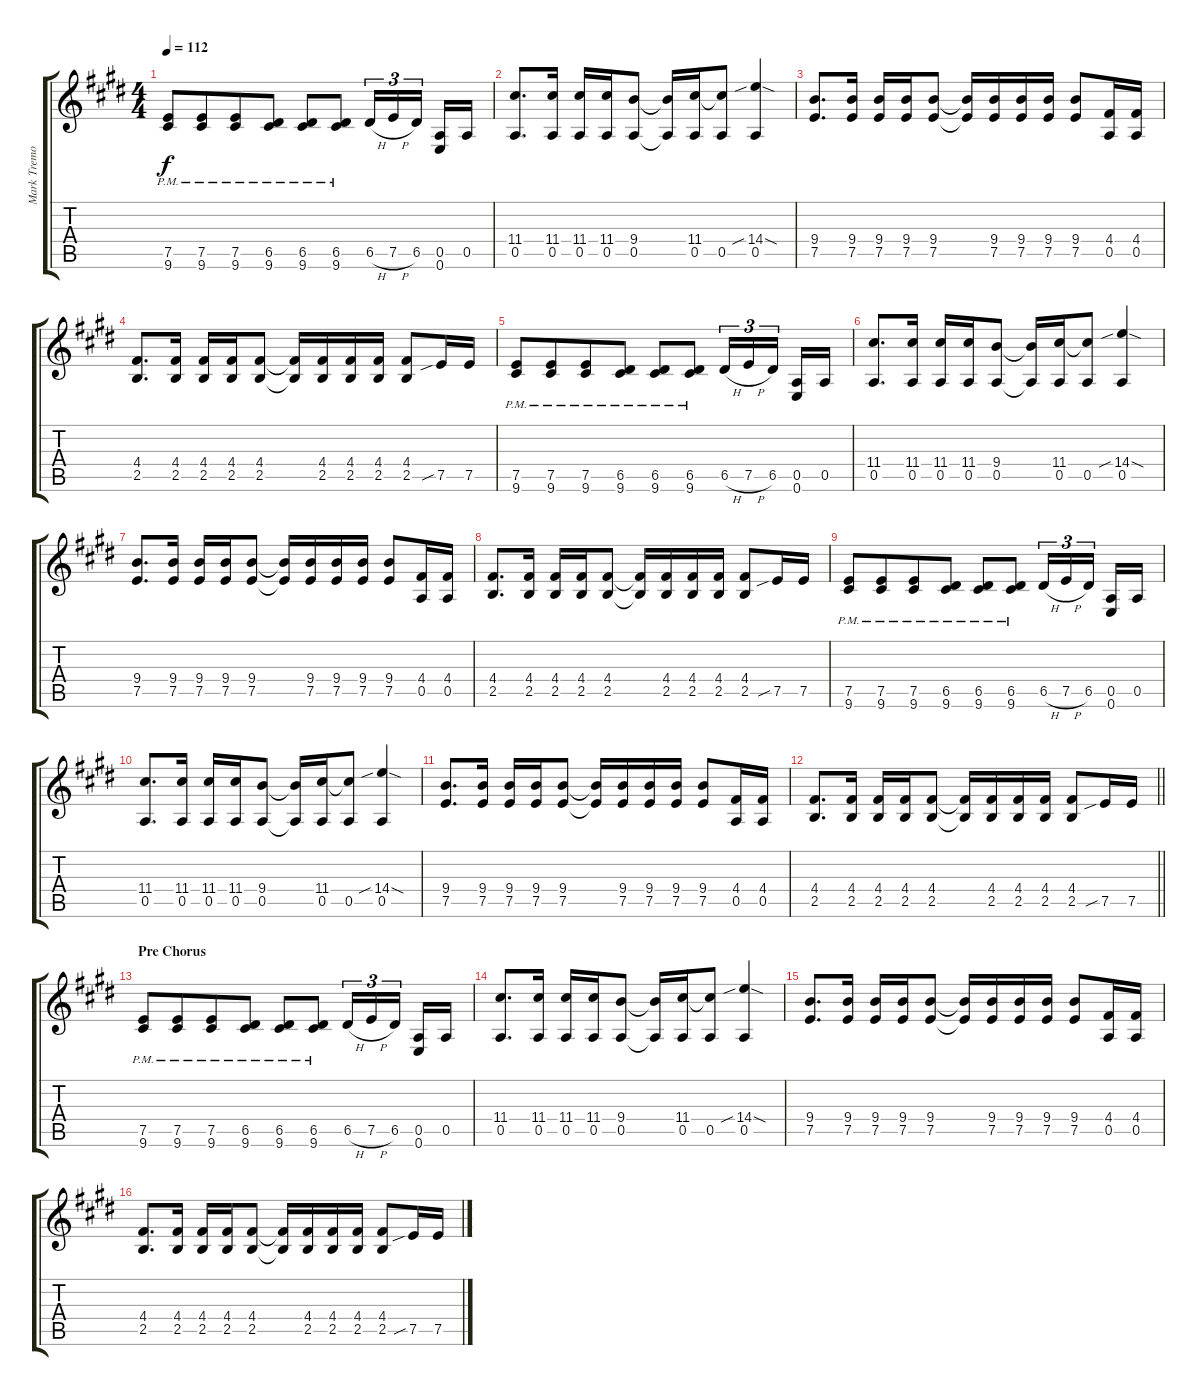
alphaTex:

\track ("Mark Tremonti" "Mark Tremo") {instrument electricguitarclean}
\staff {score tabs}
\tuning (E4 B3 G3 D3 A2 E2) {hide}
\ts (4 4)
\tempo 112
\clef g2
\ks c#minor
(7.5{pm} 9.6{pm}).8{dy f} (7.5{pm} 9.6{pm}).8{beam merge} (7.5{pm} 9.6{pm}).8 (6.5{pm} 9.6{pm}).8 (6.5{pm} 9.6{pm}).8 (6.5{pm} 9.6{pm}).8 6.5{h}.16{tu (3 2)} 7.5{h}.16{tu (3 2)} 6.5.16{tu (3 2) beam splitsecondary} (0.5 0.6).16 0.5.16 |
(11.4 0.5).8{d} (11.4 0.5).16 (11.4 0.5).16 (11.4 0.5).16 (9.4 0.5).8 (9.4{t} 0.5{t}).16 (11.4 0.5).16 (11.4{t} 0.5).8 (14.4{sib sod} 0.5).4 |
(9.4 7.5).8{d} (9.4 7.5).16 (9.4 7.5).16 (9.4 7.5).16 (9.4 7.5).8 (9.4{t} 7.5{t}).16 (9.4 7.5).16 (9.4 7.5).16 (9.4 7.5).16 (9.4 7.5).8 (4.4 0.5).16 (4.4 0.5).16 |
(4.4 2.5).8{d} (4.4 2.5).16 (4.4 2.5).16 (4.4 2.5).16 (4.4 2.5).8 (4.4{t} 2.5{t}).16 (4.4 2.5).16 (4.4 2.5).16 (4.4 2.5).16 (4.4 2.5).8 7.5{sib}.16 7.5.16 |
(7.5{pm} 9.6{pm}).8 (7.5{pm} 9.6{pm}).8{beam merge} (7.5{pm} 9.6{pm}).8 (6.5{pm} 9.6{pm}).8 (6.5{pm} 9.6{pm}).8 (6.5{pm} 9.6{pm}).8 6.5{h}.16{tu (3 2)} 7.5{h}.16{tu (3 2)} 6.5.16{tu (3 2) beam splitsecondary} (0.5 0.6).16 0.5.16 |
(11.4 0.5).8{d} (11.4 0.5).16 (11.4 0.5).16 (11.4 0.5).16 (9.4 0.5).8 (9.4{t} 0.5{t}).16 (11.4 0.5).16 (11.4{t} 0.5).8 (14.4{sib sod} 0.5).4 |
(9.4 7.5).8{d} (9.4 7.5).16 (9.4 7.5).16 (9.4 7.5).16 (9.4 7.5).8 (9.4{t} 7.5{t}).16 (9.4 7.5).16 (9.4 7.5).16 (9.4 7.5).16 (9.4 7.5).8 (4.4 0.5).16 (4.4 0.5).16 |
(4.4 2.5).8{d} (4.4 2.5).16 (4.4 2.5).16 (4.4 2.5).16 (4.4 2.5).8 (4.4{t} 2.5{t}).16 (4.4 2.5).16 (4.4 2.5).16 (4.4 2.5).16 (4.4 2.5).8 7.5{sib}.16 7.5.16 |
(7.5{pm} 9.6{pm}).8 (7.5{pm} 9.6{pm}).8{beam merge} (7.5{pm} 9.6{pm}).8 (6.5{pm} 9.6{pm}).8 (6.5{pm} 9.6{pm}).8 (6.5{pm} 9.6{pm}).8 6.5{h}.16{tu (3 2)} 7.5{h}.16{tu (3 2)} 6.5.16{tu (3 2) beam splitsecondary} (0.5 0.6).16 0.5.16 |
(11.4 0.5).8{d} (11.4 0.5).16 (11.4 0.5).16 (11.4 0.5).16 (9.4 0.5).8 (9.4{t} 0.5{t}).16 (11.4 0.5).16 (11.4{t} 0.5).8 (14.4{sib sod} 0.5).4 |
(9.4 7.5).8{d} (9.4 7.5).16 (9.4 7.5).16 (9.4 7.5).16 (9.4 7.5).8 (9.4{t} 7.5{t}).16 (9.4 7.5).16 (9.4 7.5).16 (9.4 7.5).16 (9.4 7.5).8 (4.4 0.5).16 (4.4 0.5).16 |
\barLineRight lightlight
(4.4 2.5).8{d} (4.4 2.5).16 (4.4 2.5).16 (4.4 2.5).16 (4.4 2.5).8 (4.4{t} 2.5{t}).16 (4.4 2.5).16 (4.4 2.5).16 (4.4 2.5).16 (4.4 2.5).8 7.5{sib}.16 7.5.16 |
\section ("" "Pre Chorus")
(7.5{pm} 9.6{pm}).8 (7.5{pm} 9.6{pm}).8{beam merge} (7.5{pm} 9.6{pm}).8 (6.5{pm} 9.6{pm}).8 (6.5{pm} 9.6{pm}).8 (6.5{pm} 9.6{pm}).8 6.5{h}.16{tu (3 2)} 7.5{h}.16{tu (3 2)} 6.5.16{tu (3 2) beam splitsecondary} (0.5 0.6).16 0.5.16 |
(11.4 0.5).8{d} (11.4 0.5).16 (11.4 0.5).16 (11.4 0.5).16 (9.4 0.5).8 (9.4{t} 0.5{t}).16 (11.4 0.5).16 (11.4{t} 0.5).8 (14.4{sib sod} 0.5).4 |
(9.4 7.5).8{d} (9.4 7.5).16 (9.4 7.5).16 (9.4 7.5).16 (9.4 7.5).8 (9.4{t} 7.5{t}).16 (9.4 7.5).16 (9.4 7.5).16 (9.4 7.5).16 (9.4 7.5).8 (4.4 0.5).16 (4.4 0.5).16 |
(4.4 2.5).8{d} (4.4 2.5).16 (4.4 2.5).16 (4.4 2.5).16 (4.4 2.5).8 (4.4{t} 2.5{t}).16 (4.4 2.5).16 (4.4 2.5).16 (4.4 2.5).16 (4.4 2.5).8 7.5{sib}.16 7.5.16
